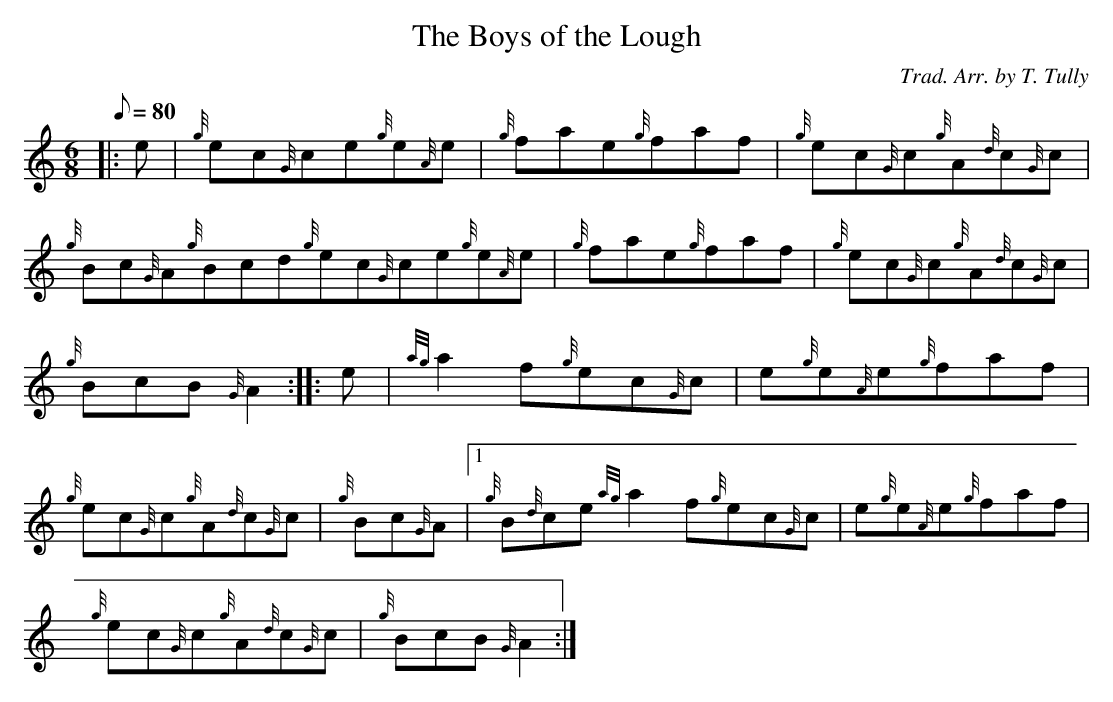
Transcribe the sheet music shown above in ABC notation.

X:1
T:The Boys of the Lough
M:6/8
L:1/8
Q:80
C:Trad. Arr. by T. Tully
K:HP
|: e|
{g}ec{G}ce{g}e{A}e|
{g}fae{g}faf|
{g}ec{G}c{g}A{d}c{G}c|  !
{g}Bc{G}A{g}Bcd{g}ec{G}ce{g}e{A}e|
{g}fae{g}faf|
{g}ec{G}c{g}A{d}c{G}c|  !
{g}BcB{G}A2:| |:
e|
{ag}a2f{g}ec{G}c|
e{g}e{A}e{g}faf|  !
{g}ec{G}c{g}A{d}c{G}c|
{g}Bc{G}A|1 {g}B{d}ce{ag}a2f{g}ec{G}c|
e{g}e{A}e{g}faf|  !
{g}ec{G}c{g}A{d}c{G}c|
{g}BcB{G}A2:|

